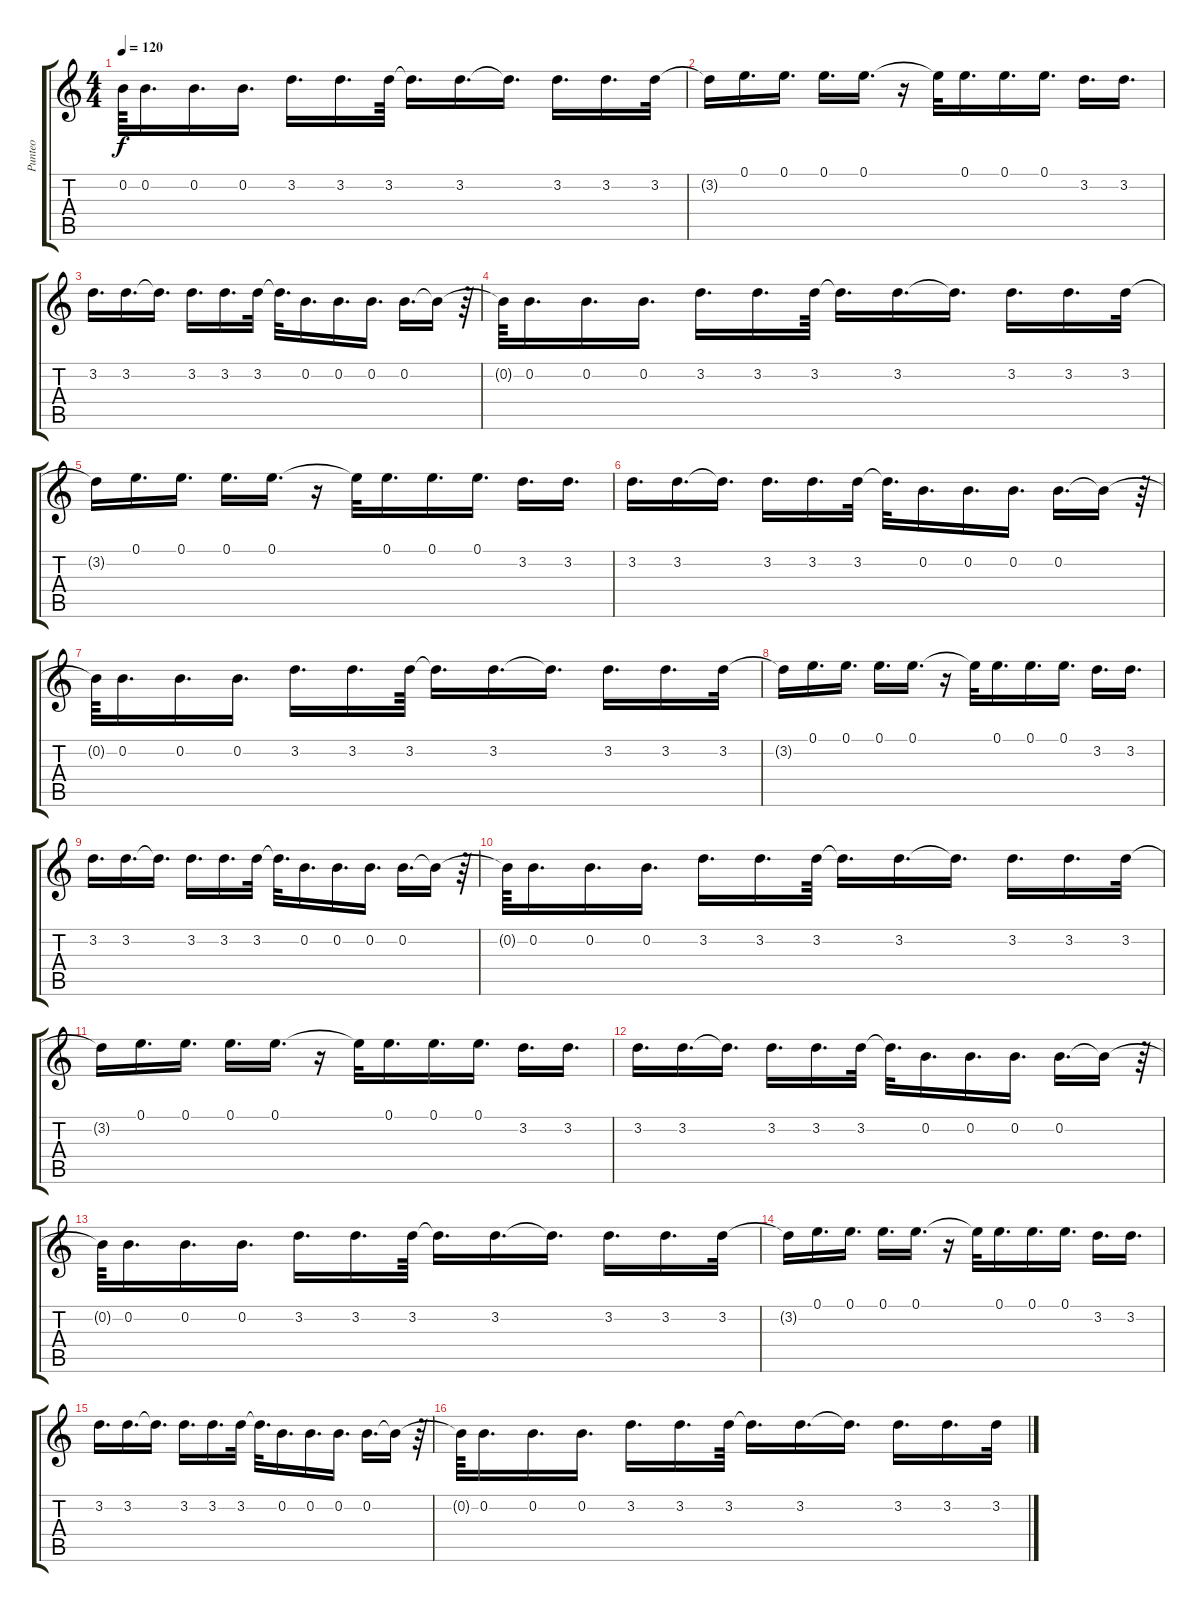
\track ("Punteo" "Punteo") {instrument overdrivenguitar}
\staff {score tabs}
\tuning (E4 B3 G3 D3 A2 E2) {hide}
\ts (4 4)
\tempo 120
\clef g2
\ks c
0.2{t}.64{dy f} 0.2.16{d} 0.2.16{d} 0.2.16{d} 3.2.16{d} 3.2.16{d} 3.2.64 3.2{t}.16{d} 3.2.16{d} 3.2{t}.16{d} 3.2.16{d} 3.2.16{d} 3.2.32 |
3.2{t}.16 0.1.16{d} 0.1.16{d} 0.1.16{d} 0.1.16{d} r.16 0.1{t}.32 0.1.16{d} 0.1.16{d} 0.1.16{d} 3.2.16{d} 3.2.16{d} |
3.2.16{d} 3.2.16{d} 3.2{t}.16{d} 3.2.16{d} 3.2.16{d} 3.2.32 3.2{t}.32{d} 0.2.16{d} 0.2.16{d} 0.2.16{d} 0.2.16{d} 0.2{t}.16 r.64 |
0.2{t}.64 0.2.16{d} 0.2.16{d} 0.2.16{d} 3.2.16{d} 3.2.16{d} 3.2.64 3.2{t}.16{d} 3.2.16{d} 3.2{t}.16{d} 3.2.16{d} 3.2.16{d} 3.2.32 |
3.2{t}.16 0.1.16{d} 0.1.16{d} 0.1.16{d} 0.1.16{d} r.16 0.1{t}.32 0.1.16{d} 0.1.16{d} 0.1.16{d} 3.2.16{d} 3.2.16{d} |
3.2.16{d} 3.2.16{d} 3.2{t}.16{d} 3.2.16{d} 3.2.16{d} 3.2.32 3.2{t}.32{d} 0.2.16{d} 0.2.16{d} 0.2.16{d} 0.2.16{d} 0.2{t}.16 r.64 |
0.2{t}.64 0.2.16{d} 0.2.16{d} 0.2.16{d} 3.2.16{d} 3.2.16{d} 3.2.64 3.2{t}.16{d} 3.2.16{d} 3.2{t}.16{d} 3.2.16{d} 3.2.16{d} 3.2.32 |
3.2{t}.16 0.1.16{d} 0.1.16{d} 0.1.16{d} 0.1.16{d} r.16 0.1{t}.32 0.1.16{d} 0.1.16{d} 0.1.16{d} 3.2.16{d} 3.2.16{d} |
3.2.16{d} 3.2.16{d} 3.2{t}.16{d} 3.2.16{d} 3.2.16{d} 3.2.32 3.2{t}.32{d} 0.2.16{d} 0.2.16{d} 0.2.16{d} 0.2.16{d} 0.2{t}.16 r.64 |
0.2{t}.64 0.2.16{d} 0.2.16{d} 0.2.16{d} 3.2.16{d} 3.2.16{d} 3.2.64 3.2{t}.16{d} 3.2.16{d} 3.2{t}.16{d} 3.2.16{d} 3.2.16{d} 3.2.32 |
3.2{t}.16 0.1.16{d} 0.1.16{d} 0.1.16{d} 0.1.16{d} r.16 0.1{t}.32 0.1.16{d} 0.1.16{d} 0.1.16{d} 3.2.16{d} 3.2.16{d} |
3.2.16{d} 3.2.16{d} 3.2{t}.16{d} 3.2.16{d} 3.2.16{d} 3.2.32 3.2{t}.32{d} 0.2.16{d} 0.2.16{d} 0.2.16{d} 0.2.16{d} 0.2{t}.16 r.64 |
0.2{t}.64 0.2.16{d} 0.2.16{d} 0.2.16{d} 3.2.16{d} 3.2.16{d} 3.2.64 3.2{t}.16{d} 3.2.16{d} 3.2{t}.16{d} 3.2.16{d} 3.2.16{d} 3.2.32 |
3.2{t}.16 0.1.16{d} 0.1.16{d} 0.1.16{d} 0.1.16{d} r.16 0.1{t}.32 0.1.16{d} 0.1.16{d} 0.1.16{d} 3.2.16{d} 3.2.16{d} |
3.2.16{d} 3.2.16{d} 3.2{t}.16{d} 3.2.16{d} 3.2.16{d} 3.2.32 3.2{t}.32{d} 0.2.16{d} 0.2.16{d} 0.2.16{d} 0.2.16{d} 0.2{t}.16 r.64 |
0.2{t}.64 0.2.16{d} 0.2.16{d} 0.2.16{d} 3.2.16{d} 3.2.16{d} 3.2.64 3.2{t}.16{d} 3.2.16{d} 3.2{t}.16{d} 3.2.16{d} 3.2.16{d} 3.2.32
